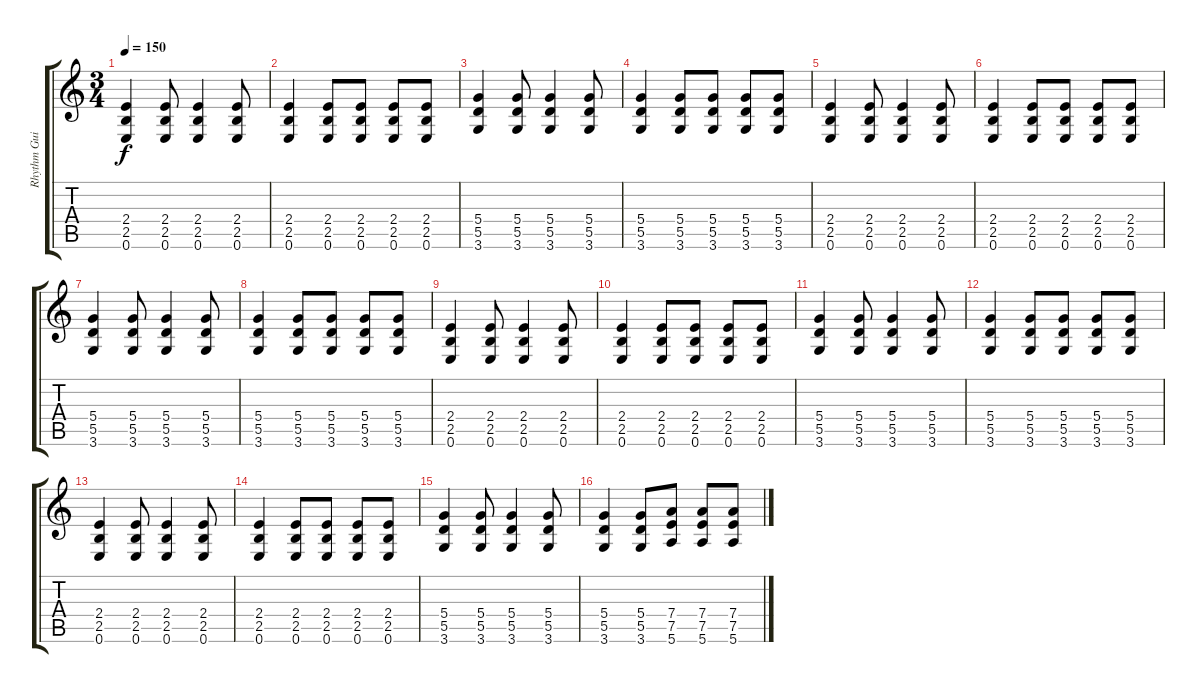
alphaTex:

\track ("Rhythm Guitar" "Rhythm Gui") {instrument distortionguitar}
\staff {score tabs}
\tuning (E4 B3 G3 D3 A2 E2) {hide}
\ts (3 4)
\tempo 150
\clef g2
\ks c
(2.4 2.5 0.6).4{dy f volume 11} (2.4 2.5 0.6).8 (2.4 2.5 0.6).4 (2.4 2.5 0.6).8 |
(2.4 2.5 0.6).4 (2.4 2.5 0.6).8 (2.4 2.5 0.6).8 (2.4 2.5 0.6).8 (2.4 2.5 0.6).8 |
(5.4 5.5 3.6).4 (5.4 5.5 3.6).8 (5.4 5.5 3.6).4 (5.4 5.5 3.6).8 |
(5.4 5.5 3.6).4 (5.4 5.5 3.6).8 (5.4 5.5 3.6).8 (5.4 5.5 3.6).8 (5.4 5.5 3.6).8 |
(2.4 2.5 0.6).4 (2.4 2.5 0.6).8 (2.4 2.5 0.6).4 (2.4 2.5 0.6).8 |
(2.4 2.5 0.6).4 (2.4 2.5 0.6).8 (2.4 2.5 0.6).8 (2.4 2.5 0.6).8 (2.4 2.5 0.6).8 |
(5.4 5.5 3.6).4 (5.4 5.5 3.6).8 (5.4 5.5 3.6).4 (5.4 5.5 3.6).8 |
(5.4 5.5 3.6).4 (5.4 5.5 3.6).8 (5.4 5.5 3.6).8 (5.4 5.5 3.6).8 (5.4 5.5 3.6).8 |
(2.4 2.5 0.6).4{volume 9} (2.4 2.5 0.6).8 (2.4 2.5 0.6).4 (2.4 2.5 0.6).8 |
(2.4 2.5 0.6).4 (2.4 2.5 0.6).8 (2.4 2.5 0.6).8 (2.4 2.5 0.6).8 (2.4 2.5 0.6).8 |
(5.4 5.5 3.6).4 (5.4 5.5 3.6).8 (5.4 5.5 3.6).4 (5.4 5.5 3.6).8 |
(5.4 5.5 3.6).4 (5.4 5.5 3.6).8 (5.4 5.5 3.6).8 (5.4 5.5 3.6).8 (5.4 5.5 3.6).8 |
(2.4 2.5 0.6).4 (2.4 2.5 0.6).8 (2.4 2.5 0.6).4 (2.4 2.5 0.6).8 |
(2.4 2.5 0.6).4 (2.4 2.5 0.6).8 (2.4 2.5 0.6).8 (2.4 2.5 0.6).8 (2.4 2.5 0.6).8 |
(5.4 5.5 3.6).4 (5.4 5.5 3.6).8 (5.4 5.5 3.6).4 (5.4 5.5 3.6).8 |
(5.4 5.5 3.6).4 (5.4 5.5 3.6).8 (7.4 7.5 5.6).8 (7.4 7.5 5.6).8 (7.4 7.5 5.6).8
